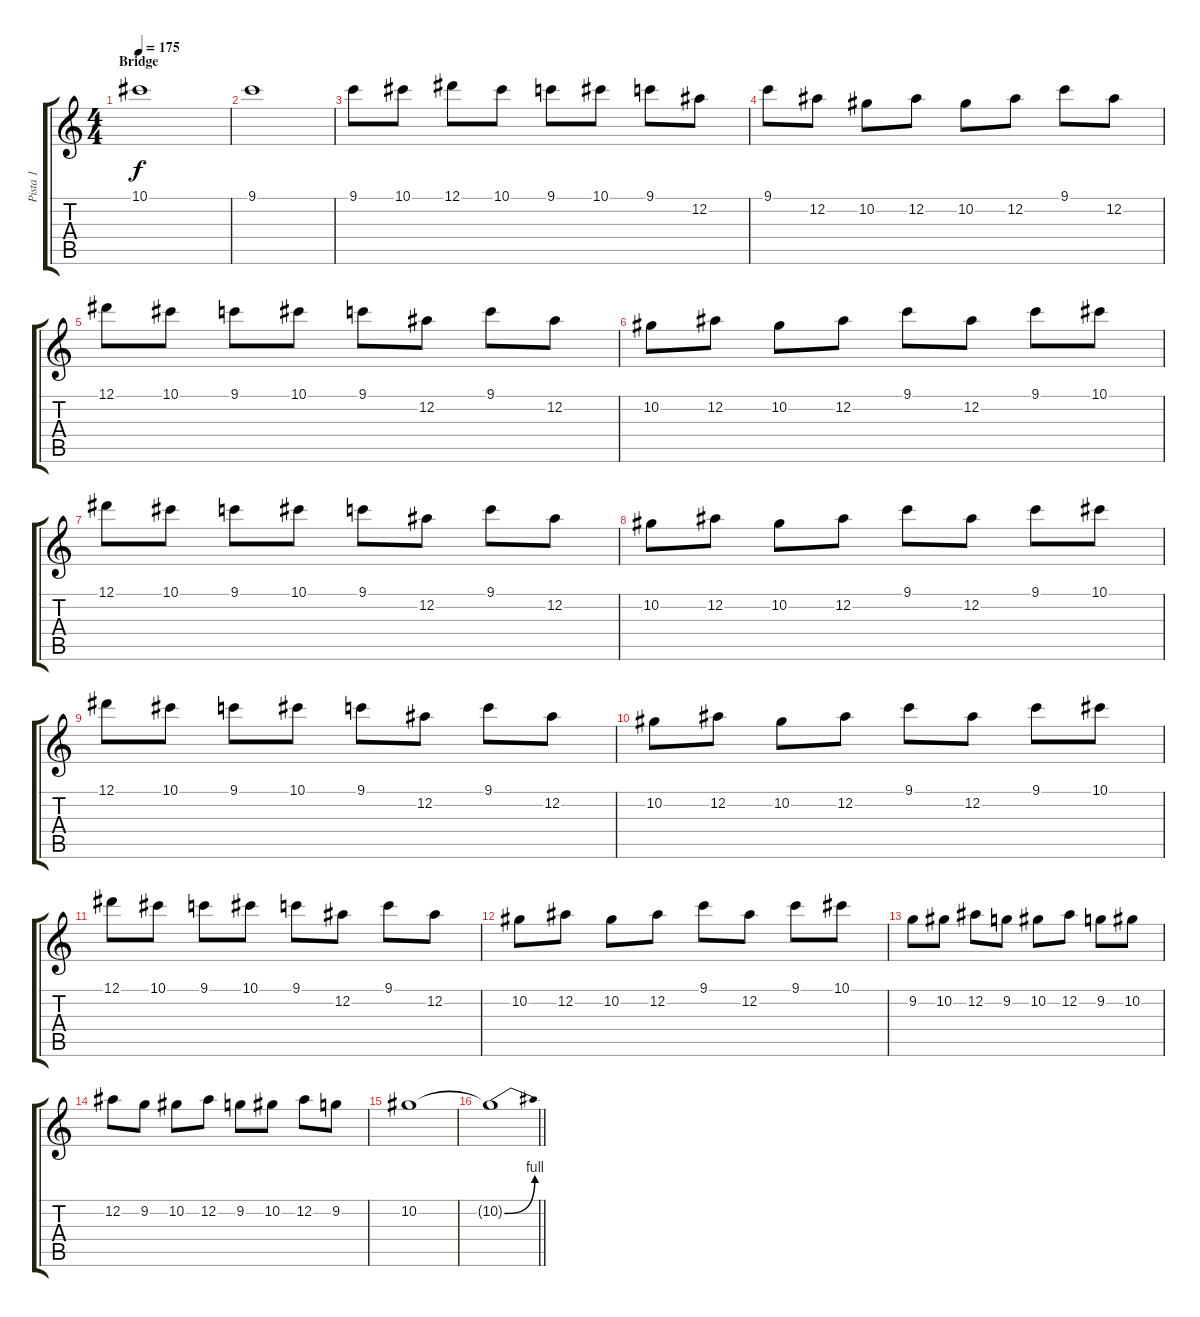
\track ("Pista 1" "Pista 1") {instrument distortionguitar}
\staff {score tabs}
\tuning (Eb4 Bb3 Gb3 Db3 Ab2 Db2) {hide}
\ts (4 4)
\section ("" "Bridge")
\tempo 175
\clef g2
\ks c
10.1.1{dy f} |
9.1.1 |
9.1.8 10.1.8 12.1.8 10.1.8 9.1.8 10.1.8 9.1.8 12.2.8 |
9.1.8 12.2.8 10.2.8 12.2.8 10.2.8 12.2.8 9.1.8 12.2.8 |
12.1.8 10.1.8 9.1.8 10.1.8 9.1.8 12.2.8 9.1.8 12.2.8 |
10.2.8 12.2.8 10.2.8 12.2.8 9.1.8 12.2.8 9.1.8 10.1.8 |
12.1.8 10.1.8 9.1.8 10.1.8 9.1.8 12.2.8 9.1.8 12.2.8 |
10.2.8 12.2.8 10.2.8 12.2.8 9.1.8 12.2.8 9.1.8 10.1.8 |
12.1.8 10.1.8 9.1.8 10.1.8 9.1.8 12.2.8 9.1.8 12.2.8 |
10.2.8 12.2.8 10.2.8 12.2.8 9.1.8 12.2.8 9.1.8 10.1.8 |
12.1.8 10.1.8 9.1.8 10.1.8 9.1.8 12.2.8 9.1.8 12.2.8 |
10.2.8 12.2.8 10.2.8 12.2.8 9.1.8 12.2.8 9.1.8 10.1.8 |
9.2.8 10.2.8 12.2.8 9.2.8 10.2.8 12.2.8 9.2.8 10.2.8 |
12.2.8 9.2.8 10.2.8 12.2.8 9.2.8 10.2.8 12.2.8 9.2.8 |
10.2.1 |
\barLineRight lightlight
10.2{be (bend 0 0 60 4) t}.1
